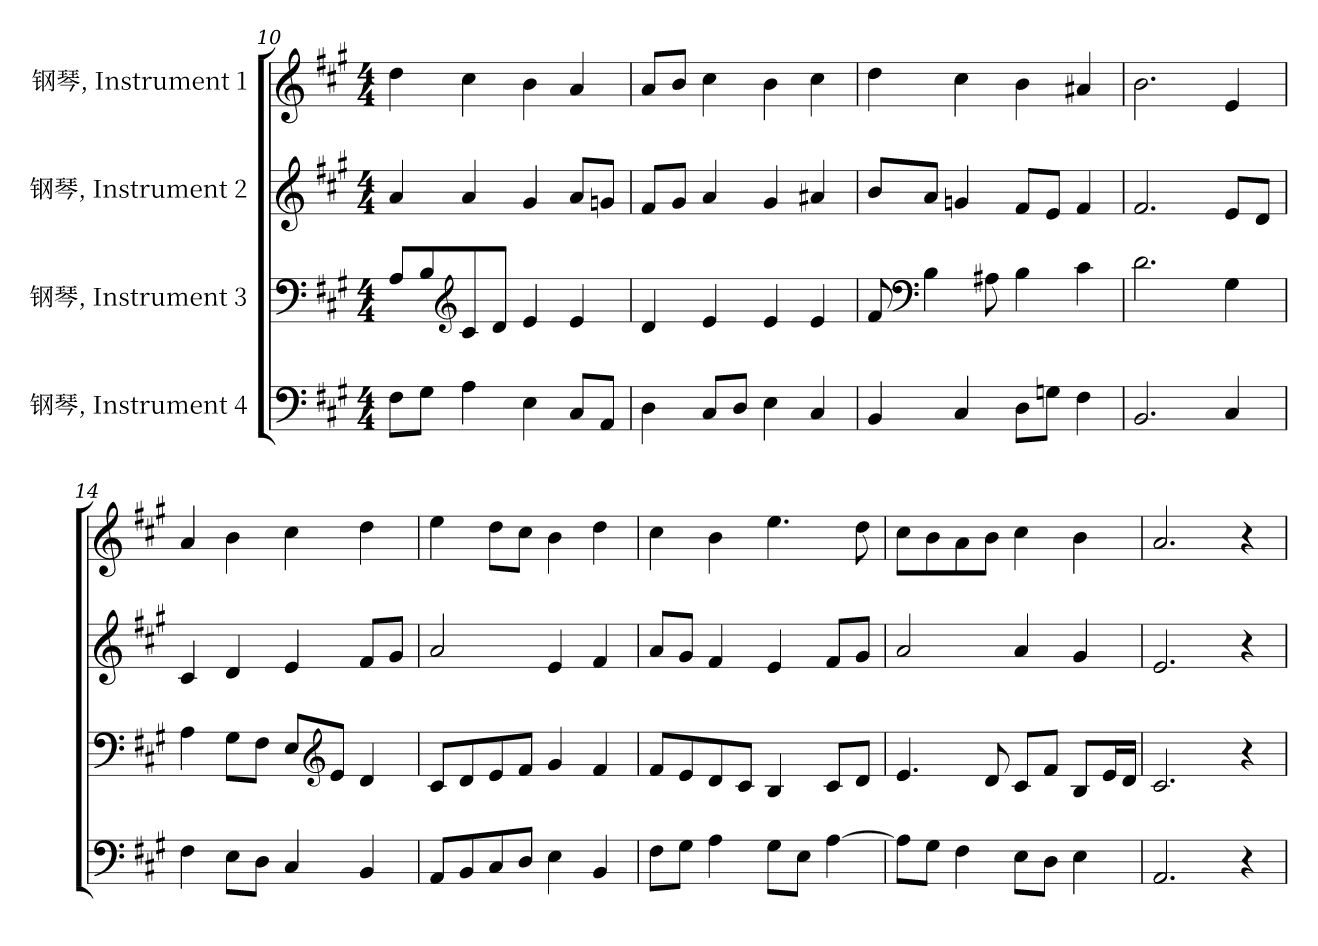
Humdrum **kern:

**kern	**kern	**kern	**kern
*part4	*part3	*part2	*part1
*staff4	*staff3	*staff2	*staff1
*I"钢琴, Instrument 4	*I"钢琴, Instrument 3	*I"钢琴, Instrument 2	*I"钢琴, Instrument 1
!!LO:LB:g=z
*clefF4	*clefF4	*clefG2	*clefG2
*k[f#c#g#]	*k[f#c#g#]	*k[f#c#g#]	*k[f#c#g#]
*M4/4	*M4/4	*M4/4	*M4/4
=10	=10	=10	=10
8F#\L	8A/L	4a/	4dd\
8G#\J	8B/	.	.
*	*clefG2	*	*
4A\	8c#/	4a/	4cc#\
.	8d/J	.	.
4E\	4e/	4g#/	4b\
8C#/L	4e/	8a/L	4a/
8AA/J	.	8gn/J	.
=11	=11	=11	=11
4D\	4d/	8f#/L	8a/L
.	.	8g#/J	8b/J
8C#/L	4e/	4a/	4cc#\
8D/J	.	.	.
4E\	4e/	4g#/	4b\
4C#/	4e/	4a#X/	4cc#\
=12	=12	=12	=12
4BB/	8f#/	8b/L	4dd\
*	*clefF4	*	*
.	4B\	8a/J	.
4C#/	.	4gn/	4cc#\
.	8A#X\	.	.
8D\L	4B\	8f#/L	4b\
8Gn\J	.	8e/J	.
4F#\	4c#\	4f#/	4a#X/
=13	=13	=13	=13
2.BB/	2.d\	2.f#/	2.b\
4C#/	4G#\	8e/L	4e/
.	.	8d/J	.
=14	=14	=14	=14
4F#\	4A\	4c#/	4a/
8E\L	8G#\L	4d/	4b\
8D\J	8F#\J	.	.
4C#/	8E/L	4e/	4cc#\
*	*clefG2	*	*
.	8e/J	.	.
4BB/	4d/	8f#/L	4dd\
.	.	8g#/J	.
!!LO:PB:g=z
=15	=15	=15	=15
8AA/L	8c#/L	2a/	4ee\
8BB/	8d/	.	.
8C#/	8e/	.	8dd\L
8D/J	8f#/J	.	8cc#\J
4E\	4g#/	4e/	4b\
4BB/	4f#/	4f#/	4dd\
=16	=16	=16	=16
8F#\L	8f#/L	8a/L	4cc#\
8G#\J	8e/	8g#/J	.
4A\	8d/	4f#/	4b\
.	8c#/J	.	.
8G#\L	4B/	4e/	4.ee\
8E\J	.	.	.
[4A\	8c#/L	8f#/L	.
.	8d/J	8g#/J	8dd\
=17	=17	=17	=17
8A\L]	4.e/	2a/	8cc#\L
8G#\J	.	.	8b\
4F#\	.	.	8a\
.	8d/	.	8b\J
8E\L	8c#/L	4a/	4cc#\
8D\J	8f#/J	.	.
4E\	8B/L	4g#/	4b\
.	16e/L	.	.
.	16d/JJ	.	.
=18	=18	=18	=18
2.AA/	2.c#/	2.e/	2.a/
4r	4r	4r	4r
=	=	=	=
*-	*-	*-	*-
